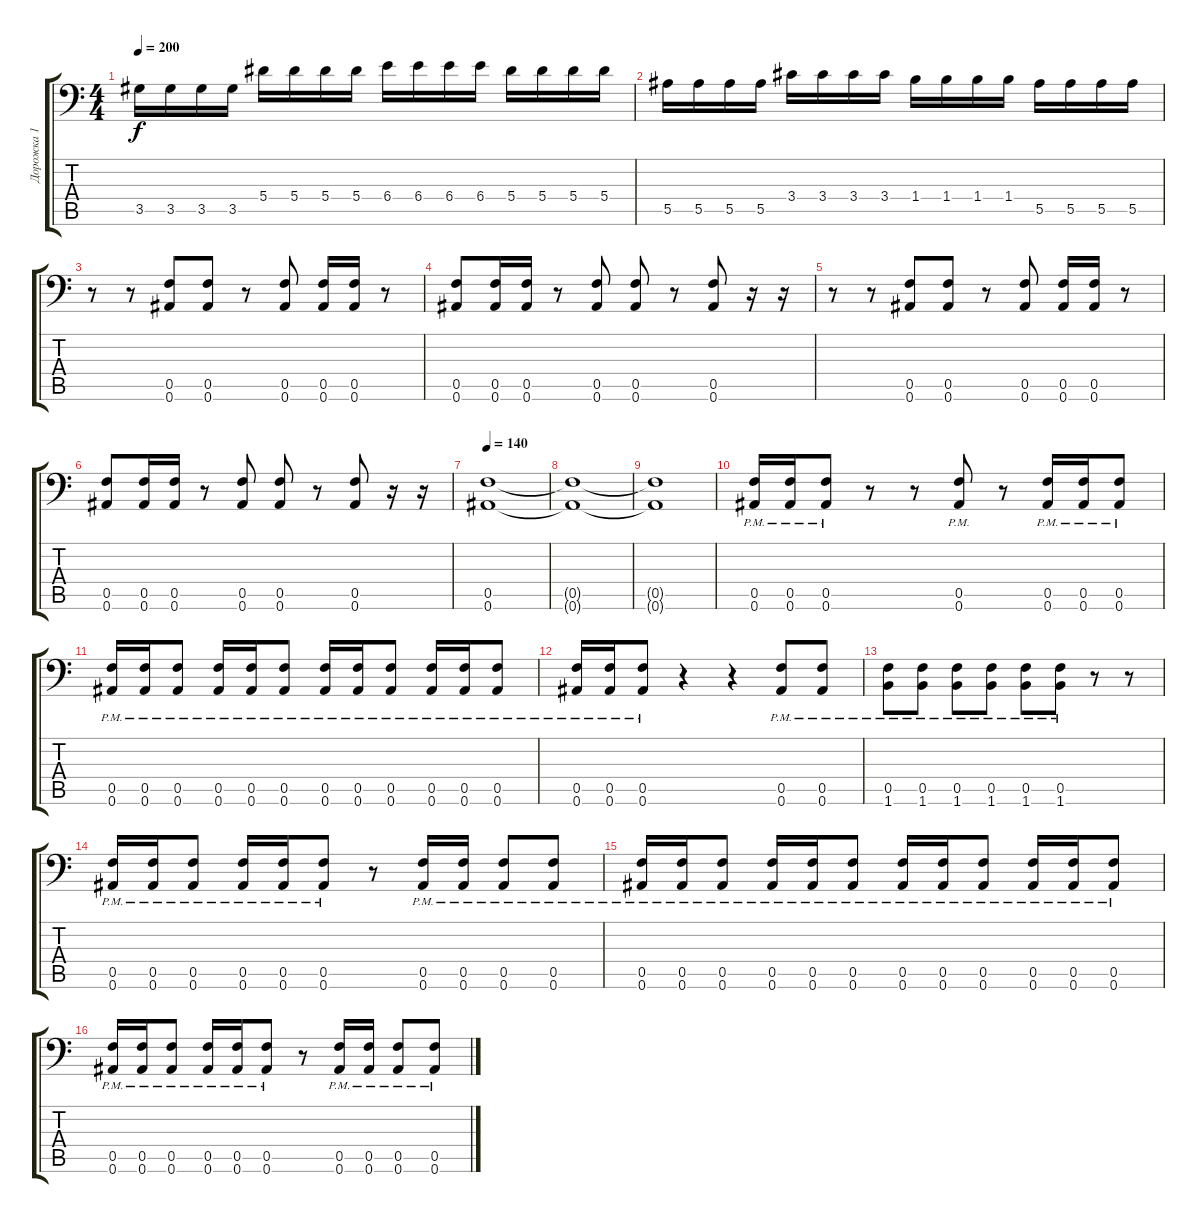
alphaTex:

\track ("Дорожка 1" "Дорожка 1") {instrument distortionguitar}
\staff {score tabs}
\tuning (C4 G3 Eb3 Bb2 F2 Bb1) {hide}
\ts (4 4)
\tempo 200
\clef f4
\ks c
3.5.16{dy f} 3.5.16 3.5.16 3.5.16 5.4.16 5.4.16 5.4.16 5.4.16 6.4.16 6.4.16 6.4.16 6.4.16 5.4.16 5.4.16 5.4.16 5.4.16 |
5.5.16 5.5.16 5.5.16 5.5.16 3.4.16 3.4.16 3.4.16 3.4.16 1.4.16 1.4.16 1.4.16 1.4.16 5.5.16 5.5.16 5.5.16 5.5.16 |
r.8 r.8 (0.5 0.6).8 (0.5 0.6).8 r.8 (0.5 0.6).8 (0.5 0.6).16 (0.5 0.6).16 r.8 |
(0.5 0.6).8 (0.5 0.6).16 (0.5 0.6).16 r.8 (0.5 0.6).8 (0.5 0.6).8 r.8 (0.5 0.6).8 r.16 r.16 |
r.8 r.8 (0.5 0.6).8 (0.5 0.6).8 r.8 (0.5 0.6).8 (0.5 0.6).16 (0.5 0.6).16 r.8 |
(0.5 0.6).8 (0.5 0.6).16 (0.5 0.6).16 r.8 (0.5 0.6).8 (0.5 0.6).8 r.8 (0.5 0.6).8 r.16 r.16 |
\tempo 140
(0.5 0.6).1 |
(0.5{t} 0.6{t}).1 |
(0.5{t} 0.6{t}).1 |
(0.5{pm} 0.6{pm}).16 (0.5{pm} 0.6{pm}).16 (0.5{pm} 0.6{pm}).8 r.8 r.8 (0.5{pm} 0.6{pm}).8 r.8 (0.5{pm} 0.6{pm}).16 (0.5{pm} 0.6{pm}).16 (0.5{pm} 0.6{pm}).8 |
(0.5{pm} 0.6{pm}).16 (0.5{pm} 0.6{pm}).16 (0.5{pm} 0.6{pm}).8 (0.5{pm} 0.6{pm}).16 (0.5{pm} 0.6{pm}).16 (0.5{pm} 0.6{pm}).8 (0.5{pm} 0.6{pm}).16 (0.5{pm} 0.6{pm}).16 (0.5{pm} 0.6{pm}).8 (0.5{pm} 0.6{pm}).16 (0.5{pm} 0.6{pm}).16 (0.5{pm} 0.6{pm}).8 |
(0.5{pm} 0.6{pm}).16 (0.5{pm} 0.6{pm}).16 (0.5{pm} 0.6{pm}).8 r.4 r.4 (0.5{pm} 0.6{pm}).8 (0.5{pm} 0.6{pm}).8 |
(0.5{pm} 1.6{pm}).8 (0.5{pm} 1.6{pm}).8 (0.5{pm} 1.6{pm}).8 (0.5{pm} 1.6{pm}).8 (0.5{pm} 1.6{pm}).8 (0.5{pm} 1.6{pm}).8 r.8 r.8 |
(0.5{pm} 0.6{pm}).16 (0.5{pm} 0.6{pm}).16 (0.5{pm} 0.6{pm}).8 (0.5{pm} 0.6{pm}).16 (0.5{pm} 0.6{pm}).16 (0.5{pm} 0.6{pm}).8 r.8 (0.5{pm} 0.6{pm}).16 (0.5{pm} 0.6{pm}).16 (0.5{pm} 0.6{pm}).8 (0.5{pm} 0.6{pm}).8 |
(0.5{pm} 0.6{pm}).16 (0.5{pm} 0.6{pm}).16 (0.5{pm} 0.6{pm}).8 (0.5{pm} 0.6{pm}).16 (0.5{pm} 0.6{pm}).16 (0.5{pm} 0.6{pm}).8 (0.5{pm} 0.6{pm}).16 (0.5{pm} 0.6{pm}).16 (0.5{pm} 0.6{pm}).8 (0.5{pm} 0.6{pm}).16 (0.5{pm} 0.6{pm}).16 (0.5{pm} 0.6{pm}).8 |
(0.5{pm} 0.6{pm}).16 (0.5{pm} 0.6{pm}).16 (0.5{pm} 0.6{pm}).8 (0.5{pm} 0.6{pm}).16 (0.5{pm} 0.6{pm}).16 (0.5{pm} 0.6{pm}).8 r.8 (0.5{pm} 0.6{pm}).16 (0.5{pm} 0.6{pm}).16 (0.5{pm} 0.6{pm}).8 (0.5{pm} 0.6{pm}).8
